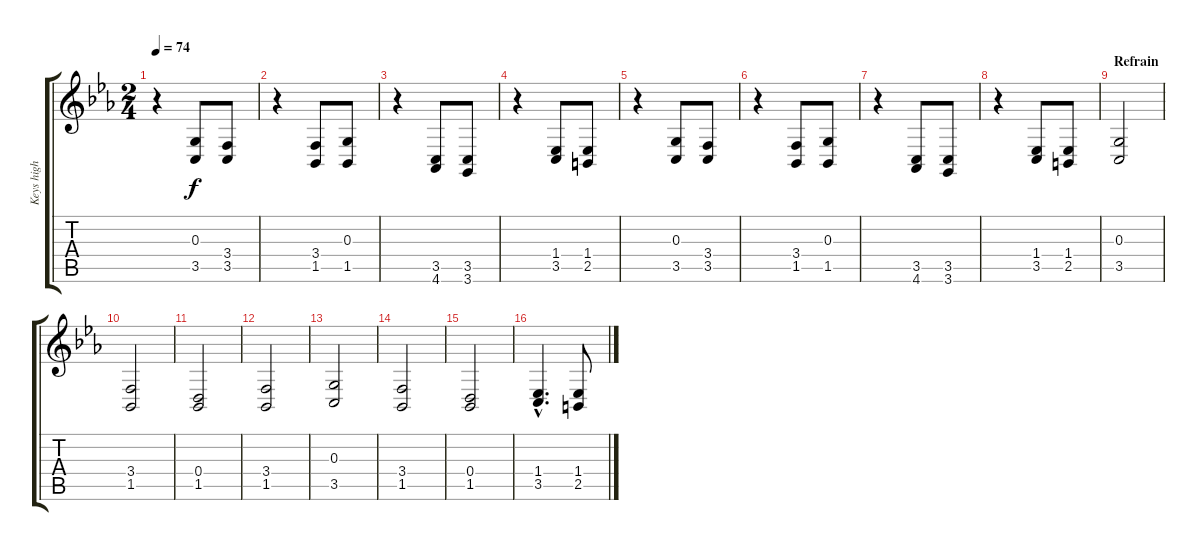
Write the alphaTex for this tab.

\track ("Keys high" "Keys high") {instrument stringensemble1}
\staff {score tabs}
\tuning (E4 B3 G3 D3 A2 E2) {hide}
\ts (2 4)
\tempo 74
\clef g2
\ks eb
r.4{dy f} (0.3 3.5).8 (3.4 3.5).8 |
r.4 (3.4 1.5).8 (0.3 1.5).8 |
r.4 (3.5 4.6).8 (3.5 3.6).8 |
r.4 (1.4 3.5).8 (1.4 2.5).8 |
r.4 (0.3 3.5).8 (3.4 3.5).8 |
r.4 (3.4 1.5).8 (0.3 1.5).8 |
r.4 (3.5 4.6).8 (3.5 3.6).8 |
r.4 (1.4 3.5).8 (1.4 2.5).8 |
\section ("" "Refrain")
(0.3 3.5).2 |
(3.4 1.5).2 |
(0.4 1.5).2 |
(3.4 1.5).2 |
(0.3 3.5).2 |
(3.4 1.5).2 |
(0.4 1.5).2 |
(1.4{hac} 3.5{hac}).4{d} (1.4 2.5).8
